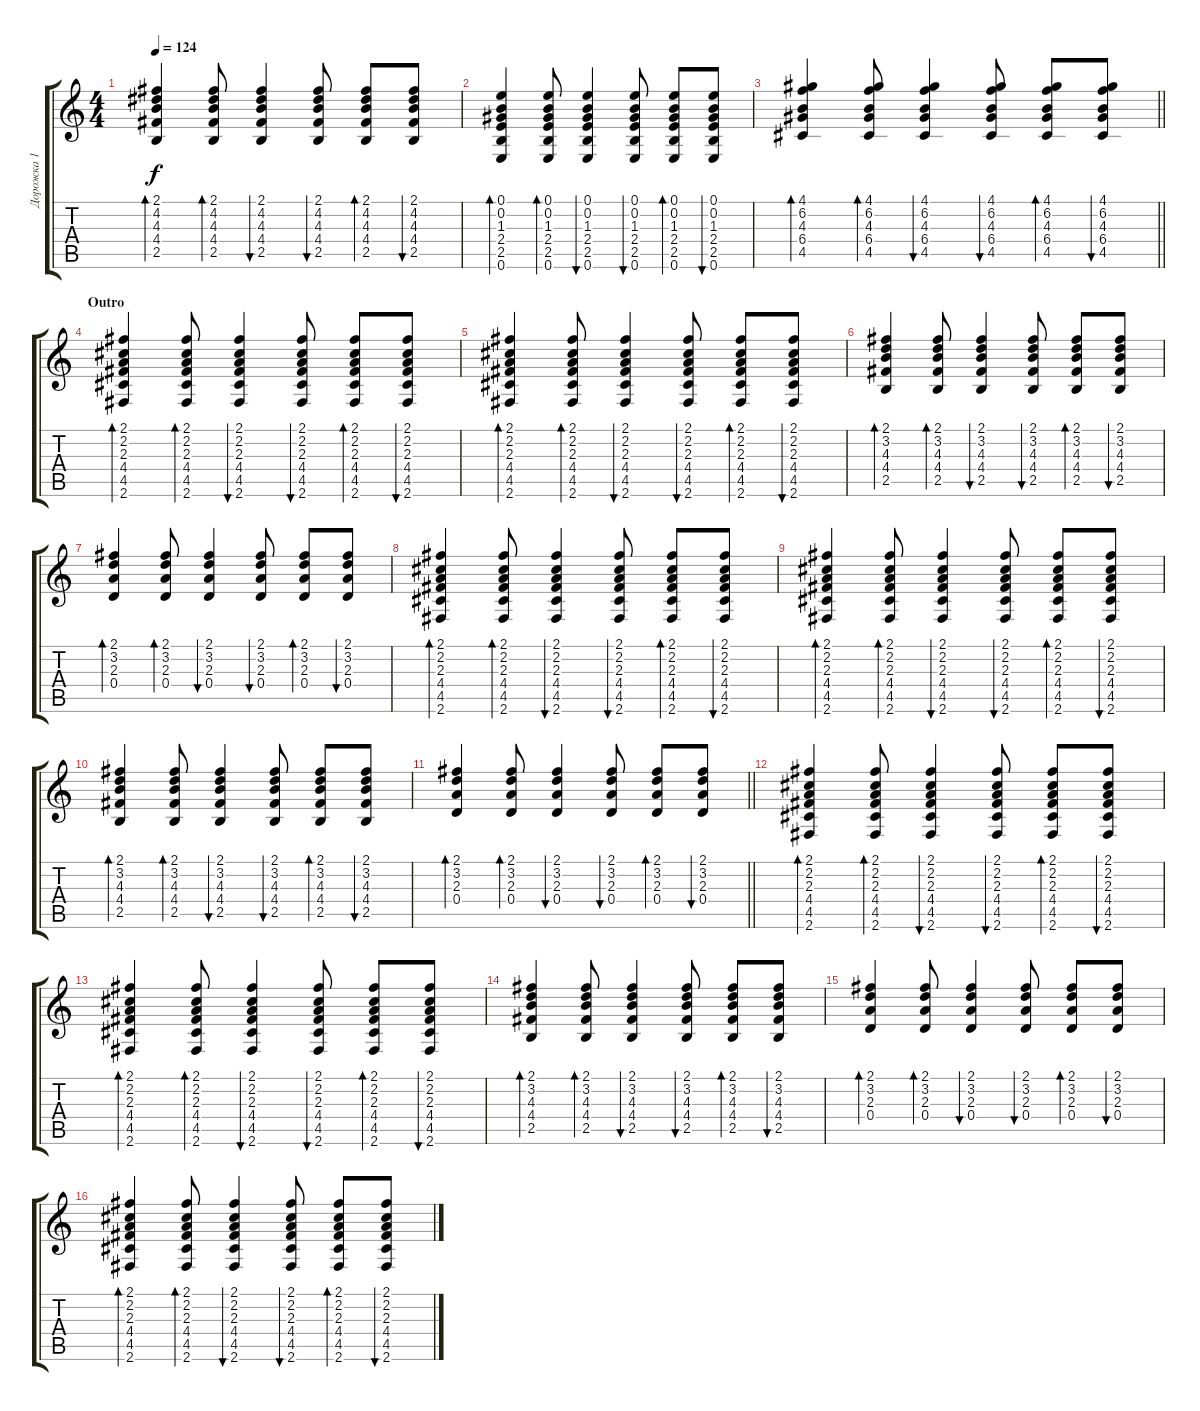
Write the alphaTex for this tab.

\track ("Дорожка 1" "Дорожка 1") {instrument acousticguitarsteel}
\staff {score tabs}
\tuning (E4 B3 G3 D3 A2 E2) {hide}
\ts (4 4)
\tempo 124
\clef g2
\ks c
(2.1 4.2 4.3 4.4 2.5).4{bd 60 dy f} (2.1 4.2 4.3 4.4 2.5).8{bd 60} (2.1 4.2 4.3 4.4 2.5).4{bu 60} (2.1 4.2 4.3 4.4 2.5).8{bu 60} (2.1 4.2 4.3 4.4 2.5).8{bd 60} (2.1 4.2 4.3 4.4 2.5).8{bu 60} |
(0.1 0.2 1.3 2.4 2.5 0.6).4{bd 60} (0.1 0.2 1.3 2.4 2.5 0.6).8{bd 60} (0.1 0.2 1.3 2.4 2.5 0.6).4{bu 60} (0.1 0.2 1.3 2.4 2.5 0.6).8{bu 60} (0.1 0.2 1.3 2.4 2.5 0.6).8{bd 60} (0.1 0.2 1.3 2.4 2.5 0.6).8{bu 60} |
\barLineRight lightlight
(4.1 6.2 4.3 6.4 4.5).4{bd 60} (4.1 6.2 4.3 6.4 4.5).8{bd 60} (4.1 6.2 4.3 6.4 4.5).4{bu 60} (4.1 6.2 4.3 6.4 4.5).8{bu 60} (4.1 6.2 4.3 6.4 4.5).8{bd 60} (4.1 6.2 4.3 6.4 4.5).8{bu 60} |
\section ("" "Outro")
(2.1 2.2 2.3 4.4 4.5 2.6).4{bd 60} (2.1 2.2 2.3 4.4 4.5 2.6).8{bd 60} (2.1 2.2 2.3 4.4 4.5 2.6).4{bu 60} (2.1 2.2 2.3 4.4 4.5 2.6).8{bu 60} (2.1 2.2 2.3 4.4 4.5 2.6).8{bd 60} (2.1 2.2 2.3 4.4 4.5 2.6).8{bu 60} |
(2.1 2.2 2.3 4.4 4.5 2.6).4{bd 60} (2.1 2.2 2.3 4.4 4.5 2.6).8{bd 60} (2.1 2.2 2.3 4.4 4.5 2.6).4{bu 60} (2.1 2.2 2.3 4.4 4.5 2.6).8{bu 60} (2.1 2.2 2.3 4.4 4.5 2.6).8{bd 60} (2.1 2.2 2.3 4.4 4.5 2.6).8{bu 60} |
(2.1 3.2 4.3 4.4 2.5).4{bd 60} (2.1 3.2 4.3 4.4 2.5).8{bd 60} (2.1 3.2 4.3 4.4 2.5).4{bu 60} (2.1 3.2 4.3 4.4 2.5).8{bu 60} (2.1 3.2 4.3 4.4 2.5).8{bd 60} (2.1 3.2 4.3 4.4 2.5).8{bu 60} |
(2.1 3.2 2.3 0.4).4{bd 60} (2.1 3.2 2.3 0.4).8{bd 60} (2.1 3.2 2.3 0.4).4{bu 60} (2.1 3.2 2.3 0.4).8{bu 60} (2.1 3.2 2.3 0.4).8{bd 60} (2.1 3.2 2.3 0.4).8{bu 60} |
(2.1 2.2 2.3 4.4 4.5 2.6).4{bd 60} (2.1 2.2 2.3 4.4 4.5 2.6).8{bd 60} (2.1 2.2 2.3 4.4 4.5 2.6).4{bu 60} (2.1 2.2 2.3 4.4 4.5 2.6).8{bu 60} (2.1 2.2 2.3 4.4 4.5 2.6).8{bd 60} (2.1 2.2 2.3 4.4 4.5 2.6).8{bu 60} |
(2.1 2.2 2.3 4.4 4.5 2.6).4{bd 60} (2.1 2.2 2.3 4.4 4.5 2.6).8{bd 60} (2.1 2.2 2.3 4.4 4.5 2.6).4{bu 60} (2.1 2.2 2.3 4.4 4.5 2.6).8{bu 60} (2.1 2.2 2.3 4.4 4.5 2.6).8{bd 60} (2.1 2.2 2.3 4.4 4.5 2.6).8{bu 60} |
(2.1 3.2 4.3 4.4 2.5).4{bd 60} (2.1 3.2 4.3 4.4 2.5).8{bd 60} (2.1 3.2 4.3 4.4 2.5).4{bu 60} (2.1 3.2 4.3 4.4 2.5).8{bu 60} (2.1 3.2 4.3 4.4 2.5).8{bd 60} (2.1 3.2 4.3 4.4 2.5).8{bu 60} |
\barLineRight lightlight
(2.1 3.2 2.3 0.4).4{bd 60} (2.1 3.2 2.3 0.4).8{bd 60} (2.1 3.2 2.3 0.4).4{bu 60} (2.1 3.2 2.3 0.4).8{bu 60} (2.1 3.2 2.3 0.4).8{bd 60} (2.1 3.2 2.3 0.4).8{bu 60} |
(2.1 2.2 2.3 4.4 4.5 2.6).4{bd 60} (2.1 2.2 2.3 4.4 4.5 2.6).8{bd 60} (2.1 2.2 2.3 4.4 4.5 2.6).4{bu 60} (2.1 2.2 2.3 4.4 4.5 2.6).8{bu 60} (2.1 2.2 2.3 4.4 4.5 2.6).8{bd 60} (2.1 2.2 2.3 4.4 4.5 2.6).8{bu 60} |
(2.1 2.2 2.3 4.4 4.5 2.6).4{bd 60} (2.1 2.2 2.3 4.4 4.5 2.6).8{bd 60} (2.1 2.2 2.3 4.4 4.5 2.6).4{bu 60} (2.1 2.2 2.3 4.4 4.5 2.6).8{bu 60} (2.1 2.2 2.3 4.4 4.5 2.6).8{bd 60} (2.1 2.2 2.3 4.4 4.5 2.6).8{bu 60} |
(2.1 3.2 4.3 4.4 2.5).4{bd 60} (2.1 3.2 4.3 4.4 2.5).8{bd 60} (2.1 3.2 4.3 4.4 2.5).4{bu 60} (2.1 3.2 4.3 4.4 2.5).8{bu 60} (2.1 3.2 4.3 4.4 2.5).8{bd 60} (2.1 3.2 4.3 4.4 2.5).8{bu 60} |
(2.1 3.2 2.3 0.4).4{bd 60} (2.1 3.2 2.3 0.4).8{bd 60} (2.1 3.2 2.3 0.4).4{bu 60} (2.1 3.2 2.3 0.4).8{bu 60} (2.1 3.2 2.3 0.4).8{bd 60} (2.1 3.2 2.3 0.4).8{bu 60} |
(2.1 2.2 2.3 4.4 4.5 2.6).4{bd 60} (2.1 2.2 2.3 4.4 4.5 2.6).8{bd 60} (2.1 2.2 2.3 4.4 4.5 2.6).4{bu 60} (2.1 2.2 2.3 4.4 4.5 2.6).8{bu 60} (2.1 2.2 2.3 4.4 4.5 2.6).8{bd 60} (2.1 2.2 2.3 4.4 4.5 2.6).8{bu 60}
